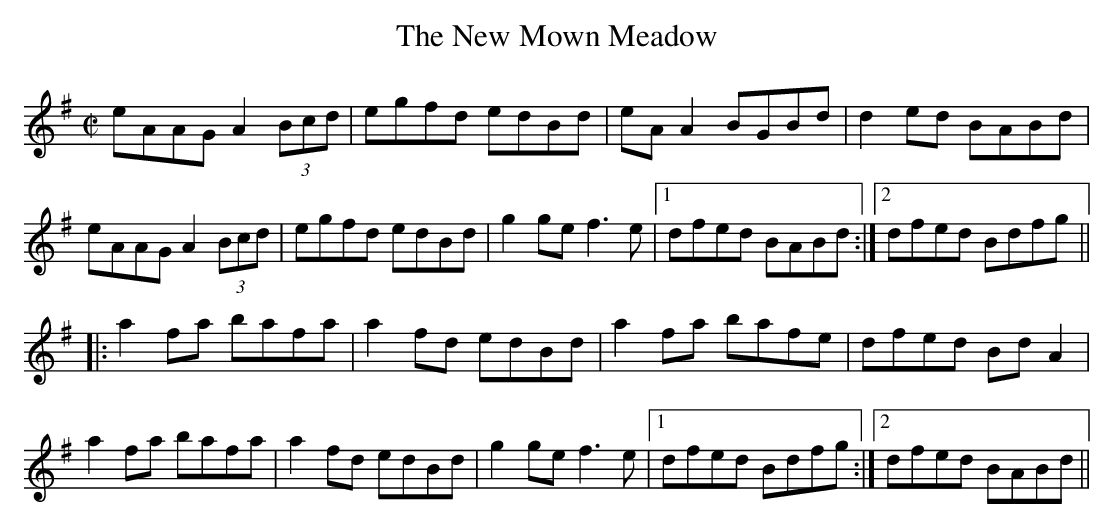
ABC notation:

X:1
T:New Mown Meadow, The
M:C|
K:Ador
eAAG A2 (3Bcd|egfd edBd|eAA2 BGBd|d2ed BABd|
eAAG A2 (3Bcd|egfd edBd|g2ge f3e|1 dfed BABd:|2 dfed Bdfg||
|:a2fa bafa|a2fd edBd|a2fa bafe|dfed BdA2|
a2fa bafa|a2fd edBd|g2ge f3e|1 dfed Bdfg:|2 dfed BABd||
